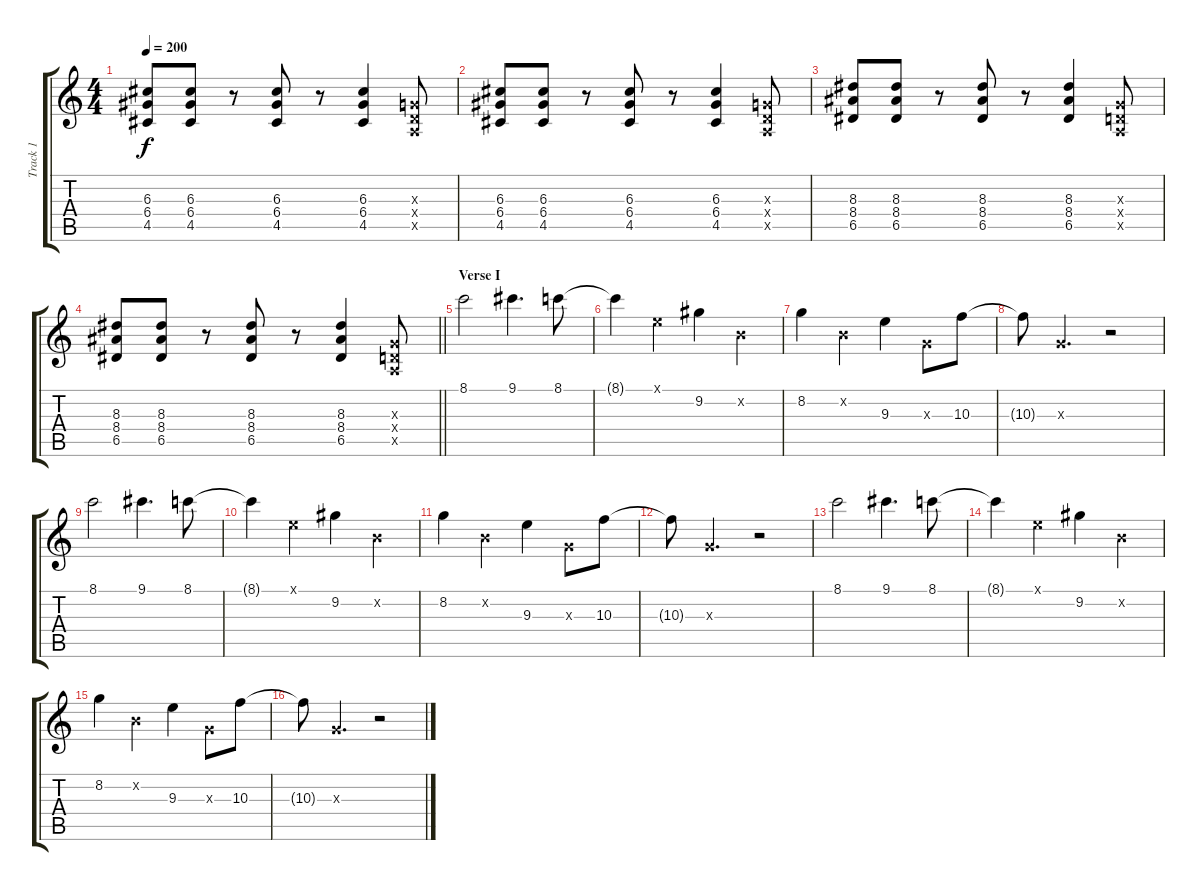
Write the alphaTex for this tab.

\track ("Track 1" "Track 1") {instrument electricguitarjazz}
\staff {score tabs}
\tuning (E4 B3 G3 D3 A2 E2) {hide}
\ts (4 4)
\tempo 200
\clef g2
\ks c
(6.3 6.4 4.5).8{dy f} (6.3 6.4 4.5).8 r.8 (6.3 6.4 4.5).8 r.8 (6.3 6.4 4.5).4 (0.3{x} 0.4{x} 0.5{x}).8 |
(6.3 6.4 4.5).8 (6.3 6.4 4.5).8 r.8 (6.3 6.4 4.5).8 r.8 (6.3 6.4 4.5).4 (0.3{x} 0.4{x} 0.5{x}).8 |
(8.3 8.4 6.5).8 (8.3 8.4 6.5).8 r.8 (8.3 8.4 6.5).8 r.8 (8.3 8.4 6.5).4 (0.3{x} 0.4{x} 0.5{x}).8 |
\barLineRight lightlight
(8.3 8.4 6.5).8 (8.3 8.4 6.5).8 r.8 (8.3 8.4 6.5).8 r.8 (8.3 8.4 6.5).4 (0.3{x} 0.4{x} 0.5{x}).8 |
\section ("" "Verse I")
8.1.2 9.1.4{d} 8.1.8 |
8.1{t}.4 0.1{x}.4 9.2.4 0.2{x}.4 |
8.2.4 0.2{x}.4 9.3.4 0.3{x}.8 10.3.8 |
10.3{t}.8 0.3{x}.4{d} r.2 |
8.1.2 9.1.4{d} 8.1.8 |
8.1{t}.4 0.1{x}.4 9.2.4 0.2{x}.4 |
8.2.4 0.2{x}.4 9.3.4 0.3{x}.8 10.3.8 |
10.3{t}.8 0.3{x}.4{d} r.2 |
8.1.2 9.1.4{d} 8.1.8 |
8.1{t}.4 0.1{x}.4 9.2.4 0.2{x}.4 |
8.2.4 0.2{x}.4 9.3.4 0.3{x}.8 10.3.8 |
10.3{t}.8 0.3{x}.4{d} r.2
